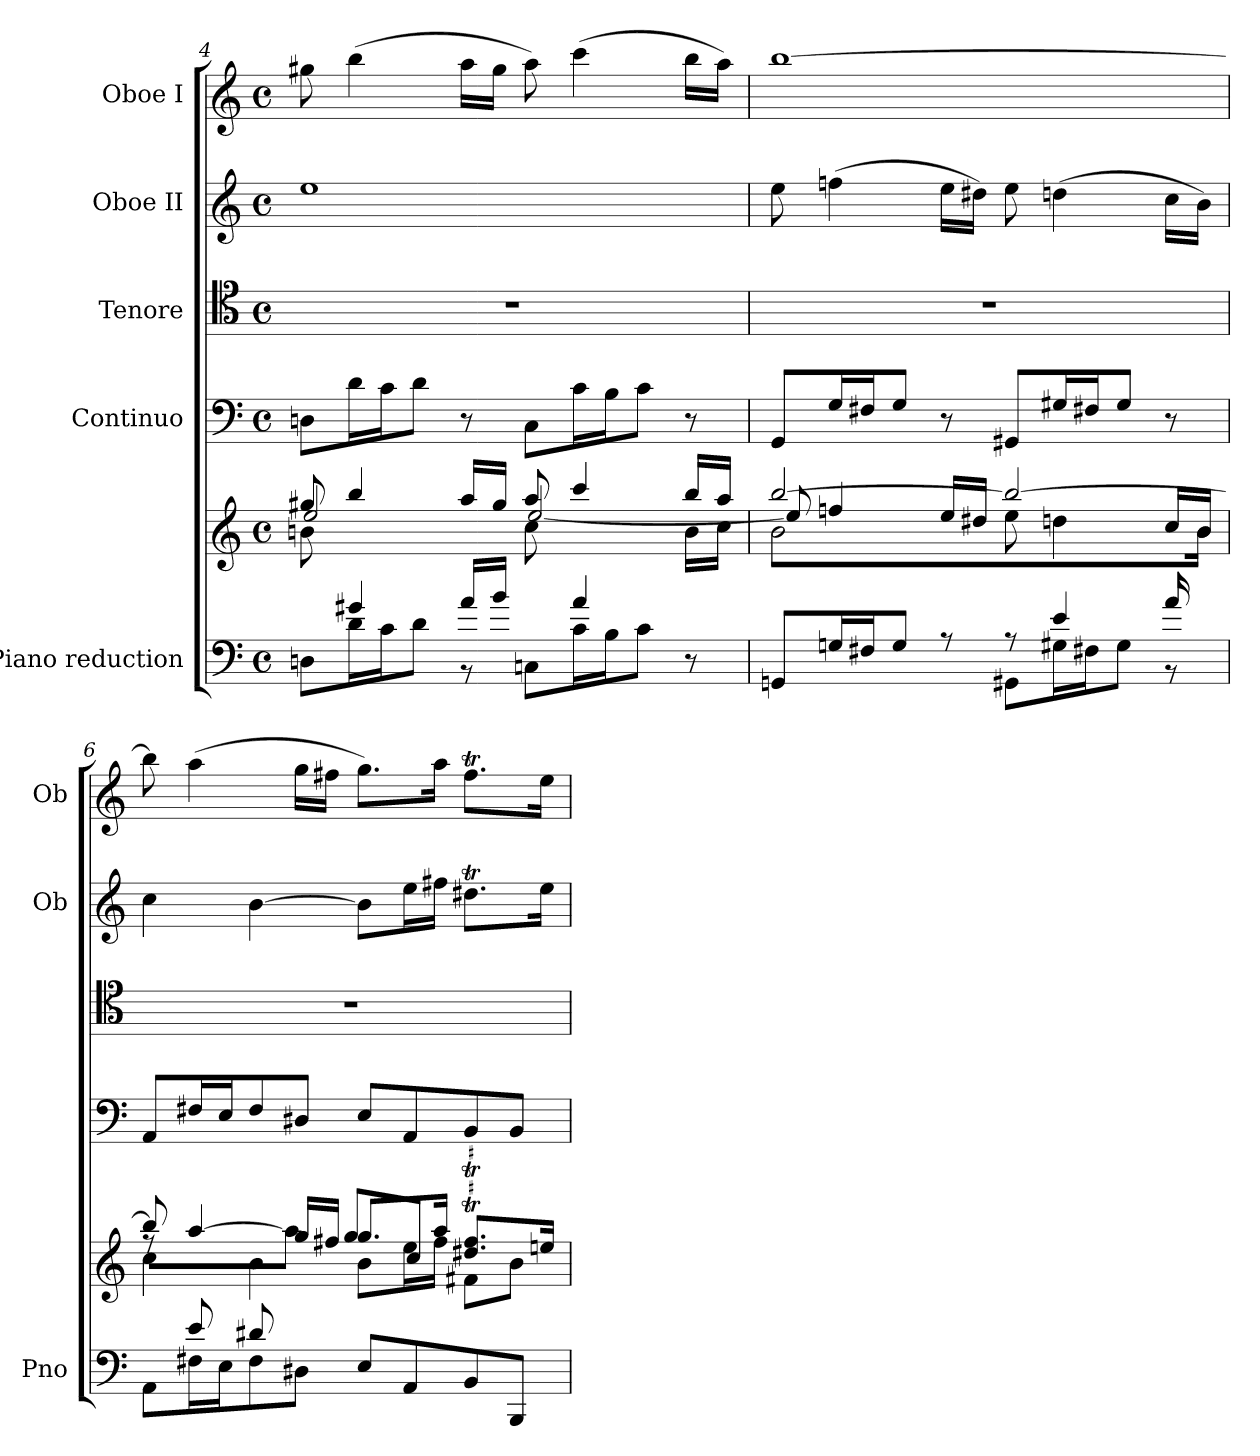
**kern	**kern	**kern	**kern	**kern	**kern
*part5	*part5	*part4	*part3	*part2	*part1
*staff6	*staff5	*staff4	*staff3	*staff2	*staff1
*I"Piano reduction	*	*I"Continuo	*I"Tenore	*I"Oboe II	*I"Oboe I
*I'Pno	*	*	*	*I'Ob	*I'Ob
!!LO:LB:g=z
*clefF4	*clefG2	*clefF4	*clefC4	*clefG2	*clefG2
*k[]	*k[]	*k[]	*k[]	*k[]	*k[]
*M4/4	*M4/4	*M4/4	*M4/4	*M4/4	*M4/4
*met(c)	*met(c)	*met(c)	*met(c)	*met(c)	*met(c)
=4	=4	=4	=4	=4	=4
*^	*^	*	*	*	*
*	*	*	*^	*	*	*	*
8ryy	8Dn\L	8gg#X/	2ee/	8bn\	8Dn\L	1r	1ee	8gg#X\
4g#X/	16d\L	4bb/	.	4.ryy	16d\L	.	.	(>4bb\
.	16c\J	.	.	.	16c\J	.	.	.
.	8d\J	.	.	.	8d\J	.	.	.
16a/LL	8r	16aa/LL	.	.	8r	.	.	16aa\LL
16b/JJ	.	16gg#/JJ	.	.	.	.	.	16gg#\JJ
8ryy	8Cn\L	8aa/	[2ee/	8cc\	8C\L	.	.	8aa\)
4a/	16c\L	4ccc/	.	4ryy	16c\L	.	.	(>4ccc\
.	16B\J	.	.	.	16B\J	.	.	.
.	8c\J	.	.	.	8c\J	.	.	.
8ryy	8r	16bb/LL	.	16b\LL	8r	.	.	16bb\LL
.	.	16aa/JJ	.	16cc\JJ	.	.	.	16aa\JJ)
=5	=5	=5	=5	=5	=5	=5	=5	=5
2ryy	8GGn/L	[2bb/	8ee/]	2b\	8GG/L	1r	8ee\	[1bb
.	16Gn/L	.	4ffn/	.	16G/L	.	(>4ffn\	.
.	16F#X/J	.	.	.	16F#X/J	.	.	.
.	8G/J	.	.	.	8G/J	.	.	.
.	8rA	.	16ee/LL	.	8r	.	16ee\LL	.
.	.	.	16dd#X/JJ	.	.	.	16dd#X\JJ)	.
8rA	8GG#X\L	2bb/_	8ee\	4..ryy	8GG#X/L	.	8ee\	.
4e/	16G#X\L	.	4ddn\	.	16G#X/L	.	(>4ddn\	.
.	16F#X\J	.	.	.	16F#X/J	.	.	.
.	8G#\J	.	.	.	8G#/J	.	.	.
16a/LL	8r	.	16cc/LL	.	8r	.	16cc\LL	.
16ryy	.	.	16b/JJ	16b\JJ	.	.	16b\JJ)	.
=6	=6	=6	=6	=6	=6	=6	=6	=6
8ryy	8AA\L	8bb/]	4cc\	8rff	8AA/L	1r	4cc\	8bb\]
8e/L	16F#X\L	[4aa/	.	4ryy	16F#X/L	.	.	(>4aa\
.	16E\J	.	.	.	16E/J	.	.	.
8d#X/	8F#\	.	4b\	.	8F#/	.	[4b\	.
2ryy	8D#X\J	16gg/LL	.	8aa\J]	8D#X/J	.	.	16gg\LL
.	.	16ff#X/JJ	.	.	.	.	.	16ff#X\JJ
.	8E/L	8.gg/L	8b\L	8gg\L	8E/L	.	8b\L]	8.gg\L)
.	8AA/	.	16ee\L	8cc/J	8AA/	.	16ee\L	.
.	.	16aa/Jk	16ff#\JJ	.	.	.	16ff#X\JJ	16aa\Jk
.	8BB/	8.dd#X/T 8.ff#/TL	8f#X\L	4ryy	8BB/	.	8.dd#Xt\L	8.ff#t\L
8ryy	8BBB/J	.	8b\J	.	8BB/J	.	.	.
.	.	16ee/Jk	.	.	.	.	16ee\Jk	16ee\Jk
*v	*v	*	*	*	*	*	*	*
*	*v	*v	*v	*	*	*	*
=	=	=	=	=	=
*-	*-	*-	*-	*-	*-
